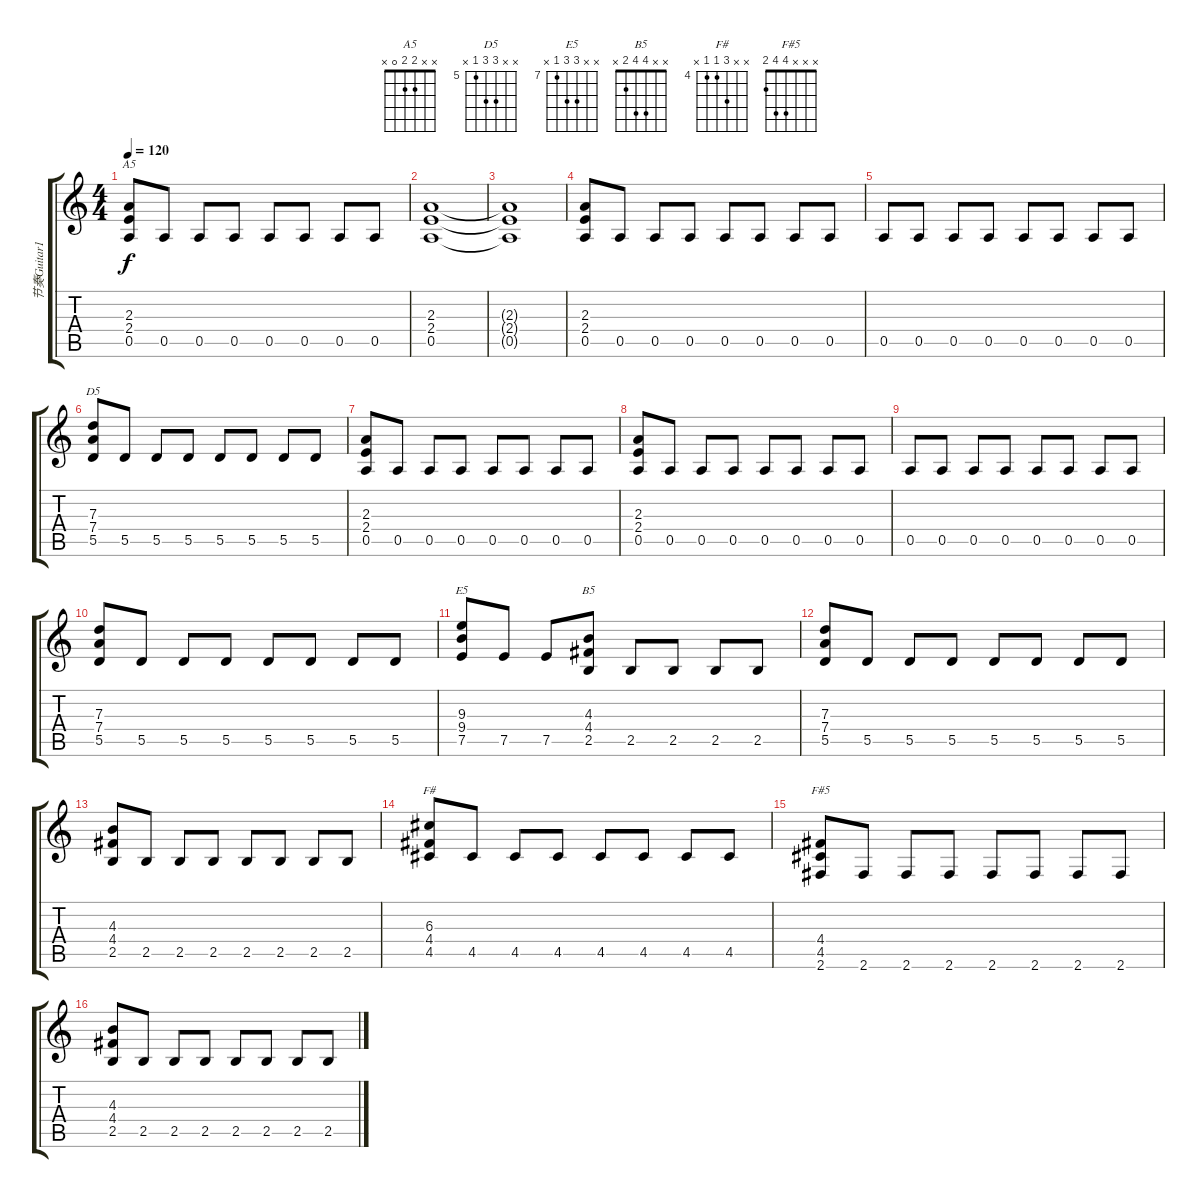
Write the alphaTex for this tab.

\track ("节奏Guitar1" "节奏Guitar1") {instrument distortionguitar}
\staff {score tabs}
\tuning (E4 B3 G3 D3 A2 E2) {hide}
\chord ("A5" x x 2 2 0 x)
\chord ("D5" x x 7 7 5 x) {firstfret 5}
\chord ("E5" x x 9 9 7 x) {firstfret 7}
\chord ("B5" x x 4 4 2 x)
\chord ("F#" x x 6 4 4 x) {firstfret 4}
\chord ("F#5" x x x 4 4 2)
\ts (4 4)
\tempo 120
\clef g2
\ks c
(2.3 2.4 0.5).8{ch "A5" dy f} 0.5.8 0.5.8 0.5.8 0.5.8 0.5.8 0.5.8 0.5.8 |
(2.3 2.4 0.5).1 |
(2.3{t} 2.4{t} 0.5{t}).1 |
(2.3 2.4 0.5).8 0.5.8 0.5.8 0.5.8 0.5.8 0.5.8 0.5.8 0.5.8 |
0.5.8 0.5.8 0.5.8 0.5.8 0.5.8 0.5.8 0.5.8 0.5.8 |
(7.3 7.4 5.5).8{ch "D5"} 5.5.8 5.5.8 5.5.8 5.5.8 5.5.8 5.5.8 5.5.8 |
(2.3 2.4 0.5).8 0.5.8 0.5.8 0.5.8 0.5.8 0.5.8 0.5.8 0.5.8 |
(2.3 2.4 0.5).8 0.5.8 0.5.8 0.5.8 0.5.8 0.5.8 0.5.8 0.5.8 |
0.5.8 0.5.8 0.5.8 0.5.8 0.5.8 0.5.8 0.5.8 0.5.8 |
(7.3 7.4 5.5).8 5.5.8 5.5.8 5.5.8 5.5.8 5.5.8 5.5.8 5.5.8 |
(9.3 9.4 7.5).8{ch "E5"} 7.5.8 7.5.8 (4.3 4.4 2.5).8{ch "B5"} 2.5.8 2.5.8 2.5.8 2.5.8 |
(7.3 7.4 5.5).8 5.5.8 5.5.8 5.5.8 5.5.8 5.5.8 5.5.8 5.5.8 |
(4.3 4.4 2.5).8 2.5.8 2.5.8 2.5.8 2.5.8 2.5.8 2.5.8 2.5.8 |
(6.3 4.4 4.5).8{ch "F#"} 4.5.8 4.5.8 4.5.8 4.5.8 4.5.8 4.5.8 4.5.8 |
(4.4 4.5 2.6).8{ch "F#5"} 2.6.8 2.6.8 2.6.8 2.6.8 2.6.8 2.6.8 2.6.8 |
(4.3 4.4 2.5).8 2.5.8 2.5.8 2.5.8 2.5.8 2.5.8 2.5.8 2.5.8
